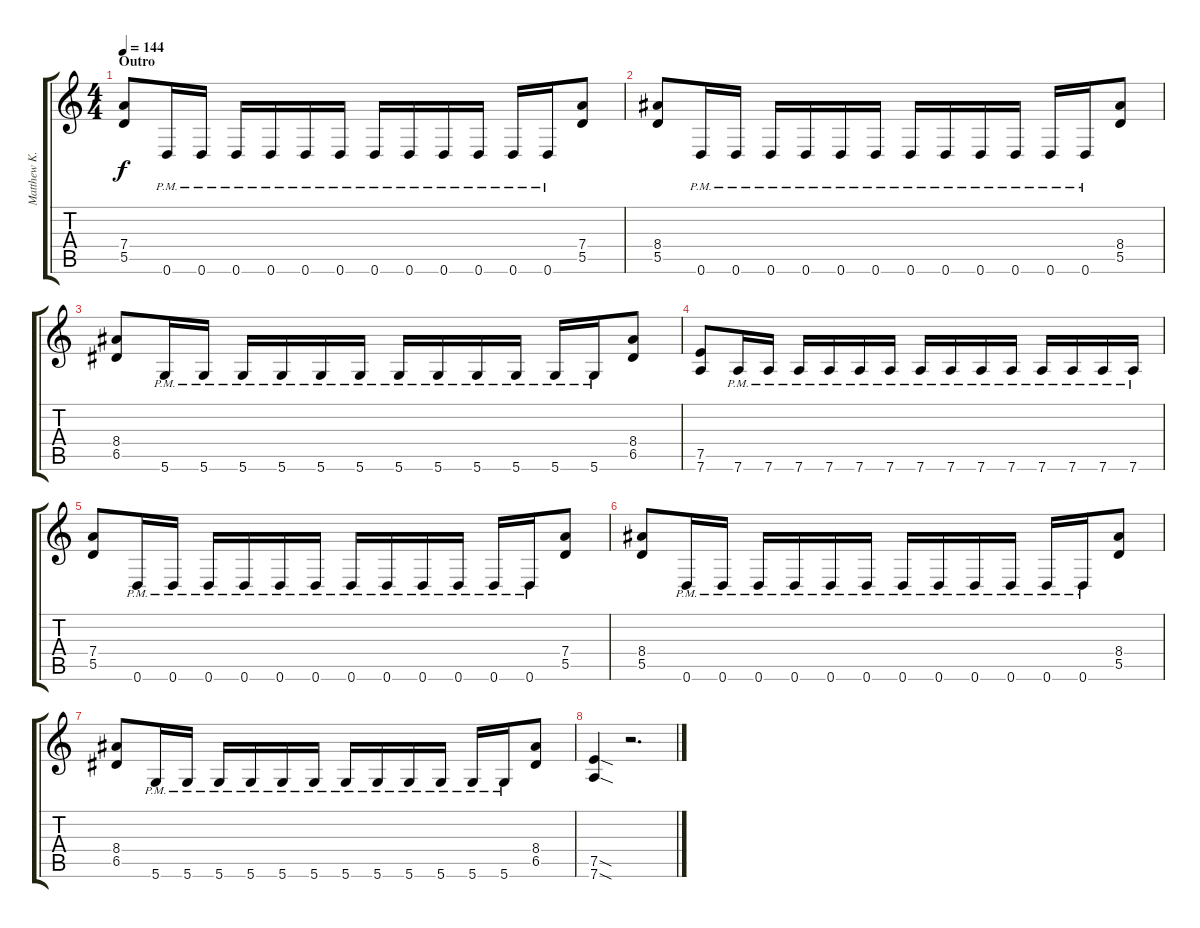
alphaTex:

\track ("Matthew K. Heafy" "Matthew K.") {instrument distortionguitar}
\staff {score tabs}
\tuning (E4 B3 G3 D3 A2 D2) {hide}
\ts (4 4)
\section ("" "Outro")
\tempo 144
\clef g2
\ks c
(7.4 5.5).8{dy f} 0.6{pm}.16 0.6{pm}.16 0.6{pm}.16 0.6{pm}.16 0.6{pm}.16 0.6{pm}.16 0.6{pm}.16 0.6{pm}.16 0.6{pm}.16 0.6{pm}.16 0.6{pm}.16 0.6{pm}.16 (7.4 5.5).8 |
(8.4 5.5).8 0.6{pm}.16 0.6{pm}.16 0.6{pm}.16 0.6{pm}.16 0.6{pm}.16 0.6{pm}.16 0.6{pm}.16 0.6{pm}.16 0.6{pm}.16 0.6{pm}.16 0.6{pm}.16 0.6{pm}.16 (8.4 5.5).8 |
(8.4 6.5).8 5.6{pm}.16 5.6{pm}.16 5.6{pm}.16 5.6{pm}.16 5.6{pm}.16 5.6{pm}.16 5.6{pm}.16 5.6{pm}.16 5.6{pm}.16 5.6{pm}.16 5.6{pm}.16 5.6{pm}.16 (8.4 6.5).8 |
(7.5 7.6).8 7.6{pm}.16 7.6{pm}.16 7.6{pm}.16 7.6{pm}.16 7.6{pm}.16 7.6{pm}.16 7.6{pm}.16 7.6{pm}.16 7.6{pm}.16 7.6{pm}.16 7.6{pm}.16 7.6{pm}.16 7.6{pm}.16 7.6{pm}.16 |
(7.4 5.5).8 0.6{pm}.16 0.6{pm}.16 0.6{pm}.16 0.6{pm}.16 0.6{pm}.16 0.6{pm}.16 0.6{pm}.16 0.6{pm}.16 0.6{pm}.16 0.6{pm}.16 0.6{pm}.16 0.6{pm}.16 (7.4 5.5).8 |
(8.4 5.5).8 0.6{pm}.16 0.6{pm}.16 0.6{pm}.16 0.6{pm}.16 0.6{pm}.16 0.6{pm}.16 0.6{pm}.16 0.6{pm}.16 0.6{pm}.16 0.6{pm}.16 0.6{pm}.16 0.6{pm}.16 (8.4 5.5).8 |
(8.4 6.5).8 5.6{pm}.16 5.6{pm}.16 5.6{pm}.16 5.6{pm}.16 5.6{pm}.16 5.6{pm}.16 5.6{pm}.16 5.6{pm}.16 5.6{pm}.16 5.6{pm}.16 5.6{pm}.16 5.6{pm}.16 (8.4 6.5).8 |
(7.5{sod} 7.6{sod}).4 r.2{d}
